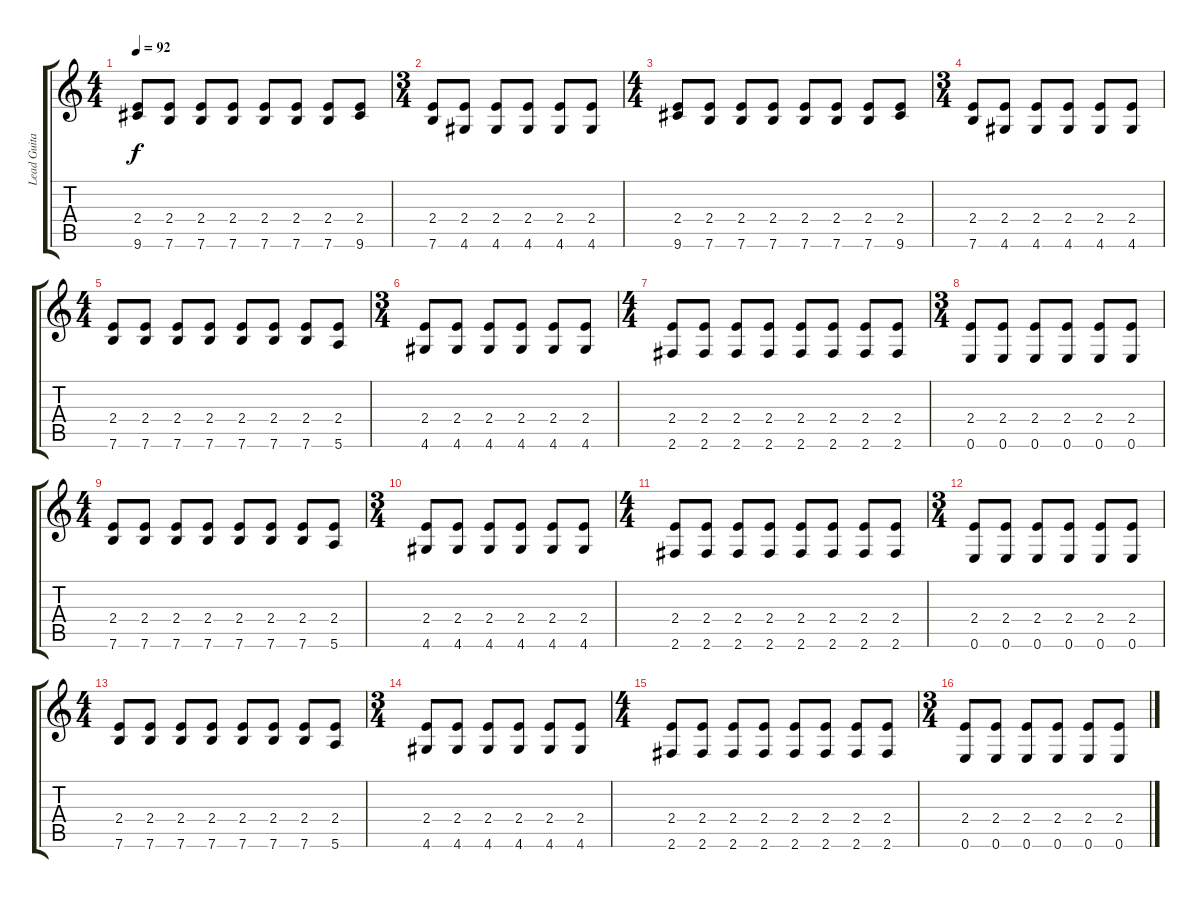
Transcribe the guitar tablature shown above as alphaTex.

\track ("Lead Guitar 2" "Lead Guita") {instrument electricguitarjazz}
\staff {score tabs}
\tuning (E4 B3 G3 D3 A2 E2) {hide}
\ts (4 4)
\tempo 92
\clef g2
\ks c
(2.4 9.6).8{dy f} (2.4 7.6).8 (2.4 7.6).8 (2.4 7.6).8 (2.4 7.6).8 (2.4 7.6).8 (2.4 7.6).8 (2.4 9.6).8 |
\ts (3 4)
(2.4 7.6).8 (2.4 4.6).8 (2.4 4.6).8 (2.4 4.6).8 (2.4 4.6).8 (2.4 4.6).8 |
\ts (4 4)
(2.4 9.6).8 (2.4 7.6).8 (2.4 7.6).8 (2.4 7.6).8 (2.4 7.6).8 (2.4 7.6).8 (2.4 7.6).8 (2.4 9.6).8 |
\ts (3 4)
(2.4 7.6).8 (2.4 4.6).8 (2.4 4.6).8 (2.4 4.6).8 (2.4 4.6).8 (2.4 4.6).8 |
\ts (4 4)
(2.4 7.6).8 (2.4 7.6).8 (2.4 7.6).8 (2.4 7.6).8 (2.4 7.6).8 (2.4 7.6).8 (2.4 7.6).8 (2.4 5.6).8 |
\ts (3 4)
(2.4 4.6).8 (2.4 4.6).8 (2.4 4.6).8 (2.4 4.6).8 (2.4 4.6).8 (2.4 4.6).8 |
\ts (4 4)
(2.4 2.6).8 (2.4 2.6).8 (2.4 2.6).8 (2.4 2.6).8 (2.4 2.6).8 (2.4 2.6).8 (2.4 2.6).8 (2.4 2.6).8 |
\ts (3 4)
(2.4 0.6).8 (2.4 0.6).8 (2.4 0.6).8 (2.4 0.6).8 (2.4 0.6).8 (2.4 0.6).8 |
\ts (4 4)
(2.4 7.6).8 (2.4 7.6).8 (2.4 7.6).8 (2.4 7.6).8 (2.4 7.6).8 (2.4 7.6).8 (2.4 7.6).8 (2.4 5.6).8 |
\ts (3 4)
(2.4 4.6).8 (2.4 4.6).8 (2.4 4.6).8 (2.4 4.6).8 (2.4 4.6).8 (2.4 4.6).8 |
\ts (4 4)
(2.4 2.6).8 (2.4 2.6).8 (2.4 2.6).8 (2.4 2.6).8 (2.4 2.6).8 (2.4 2.6).8 (2.4 2.6).8 (2.4 2.6).8 |
\ts (3 4)
(2.4 0.6).8 (2.4 0.6).8 (2.4 0.6).8 (2.4 0.6).8 (2.4 0.6).8 (2.4 0.6).8 |
\ts (4 4)
(2.4 7.6).8 (2.4 7.6).8 (2.4 7.6).8 (2.4 7.6).8 (2.4 7.6).8 (2.4 7.6).8 (2.4 7.6).8 (2.4 5.6).8 |
\ts (3 4)
(2.4 4.6).8 (2.4 4.6).8 (2.4 4.6).8 (2.4 4.6).8 (2.4 4.6).8 (2.4 4.6).8 |
\ts (4 4)
(2.4 2.6).8 (2.4 2.6).8 (2.4 2.6).8 (2.4 2.6).8 (2.4 2.6).8 (2.4 2.6).8 (2.4 2.6).8 (2.4 2.6).8 |
\ts (3 4)
(2.4 0.6).8 (2.4 0.6).8 (2.4 0.6).8 (2.4 0.6).8 (2.4 0.6).8 (2.4 0.6).8
